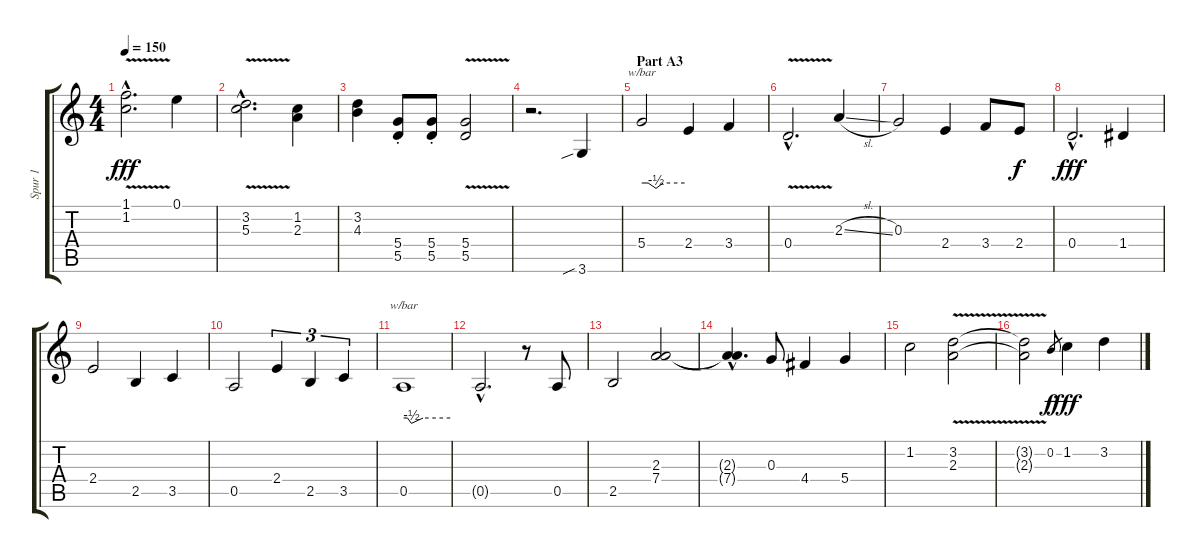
\track ("Spur 1" "Spur 1") {instrument electricguitarclean}
\staff {score tabs}
\tuning (E4 B3 G3 D3 A2 E2) {hide}
\ts (4 4)
\tempo 150
\clef g2
\ks c
(1.1{v hac} 1.2{hac}).2{d dy fff} 0.1.4 |
(3.2{v hac} 5.3{hac}).2{d} (1.2 2.3).4 |
(3.2 4.3).4 (5.4{st} 5.5{st}).8 (5.4{st} 5.5{st}).8 (5.4{v} 5.5{v}).2 |
r.2{d volume 16 instrument electricguitarclean} 3.6{sib}.4 |
\section ("" "Part A3")
5.4.2{tbe (custom default 0 0 9 0 20 -2 30 0 60 0)} 2.4.4 3.4.4 |
0.4{v hac}.2{d} 2.3{sl}.4 |
0.3.2 2.4.4 3.4.8 2.4.8{dy f} |
0.4{hac}.2{d dy fff} 1.4.4 |
2.4.2 2.5.4 3.5.4 |
0.5.2 2.4.4{tu (3 2)} 2.5.4{tu (3 2)} 3.5.4{tu (3 2)} |
0.5.1{tbe (custom default 0 0 5 0 10 -2 25 0 60 0)} |
0.5{hac t}.2{d} r.8 0.5.8 |
2.5.2 (2.3 7.4).2 |
(2.3{hac t} 7.4{hac t}).4{d} 0.3.8 4.4.4 5.4.4 |
1.2.2 (3.2{v} 2.3).2 |
(3.2{t} 2.3{t}).2 0.2.8{gr dy f} 1.2.4{dy fff} 3.2.4
